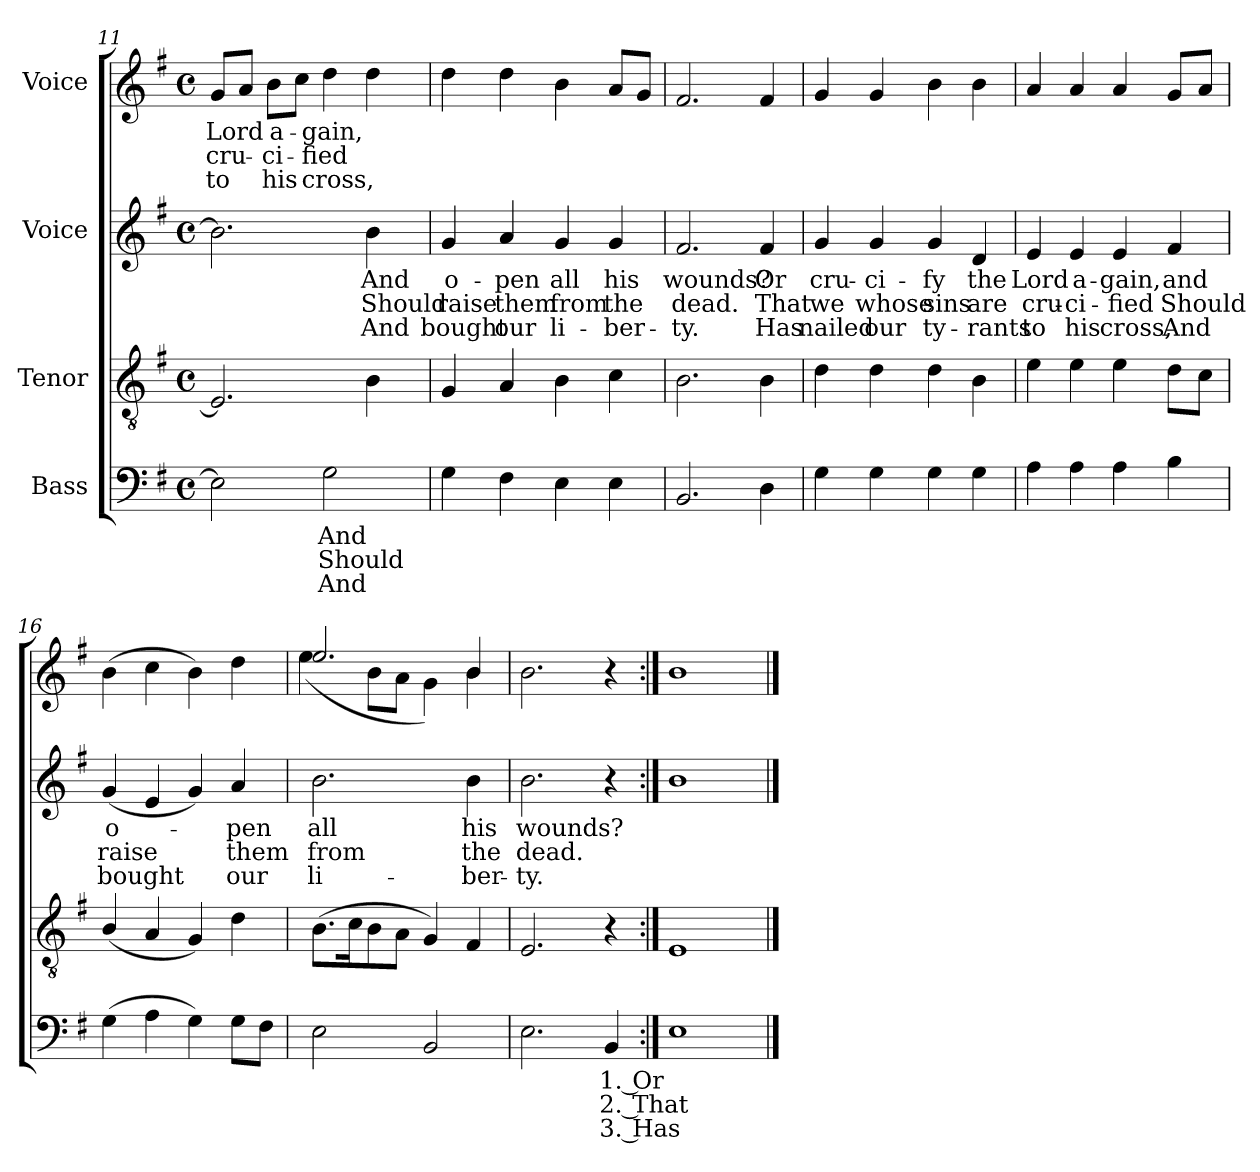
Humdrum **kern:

**kern	**text	**text	**text	**kern	**kern	**text	**text	**text	**kern	**text	**text	**text
*part4	*part4	*part4	*part4	*part3	*part2	*part2	*part2	*part2	*part1	*part1	*part1	*part1
*staff4	*staff4	*staff4	*staff4	*staff3	*staff2	*staff2	*staff2	*staff2	*staff1	*staff1	*staff1	*staff1
*I"Bass	*	*	*	*I"Tenor	*I"Voice	*	*	*	*I"Voice	*	*	*
*clefF4	*	*	*	*clefGv2	*clefG2	*	*	*	*clefG2	*	*	*
*k[f#]	*	*	*	*k[f#]	*k[f#]	*	*	*	*k[f#]	*	*	*
*M4/4	*	*	*	*M4/4	*M4/4	*	*	*	*M4/4	*	*	*
*met(c)	*	*	*	*met(c)	*met(c)	*	*	*	*met(c)	*	*	*
=11	=11	=11	=11	=11	=11	=11	=11	=11	=11	=11	=11	=11
2E\]	.	.	.	2.E/]	2.b\]	.	.	.	8g/L	Lord	cru-	to
.	.	.	.	.	.	.	.	.	8a/J	.	.	.
.	.	.	.	.	.	.	.	.	8b\L	a-	-ci-	his
.	.	.	.	.	.	.	.	.	8cc\J	.	.	.
2G\	And	Should	And	.	.	.	.	.	4dd\	-gain,	-fied	cross,
.	.	.	.	4B\	4b\	And	Should	And	4dd\	.	.	.
=12	=12	=12	=12	=12	=12	=12	=12	=12	=12	=12	=12	=12
4G\	.	.	.	4G/	4g/	o-	raise	bought	4dd\	.	.	.
4F#\	.	.	.	4A/	4a/	-pen	them	our	4dd\	.	.	.
4E\	.	.	.	4B\	4g/	all	from	li-	4b\	.	.	.
4E\	.	.	.	4c\	4g/	his	the	-ber-	8a/L	.	.	.
.	.	.	.	.	.	.	.	.	8g/J	.	.	.
!!LO:LB:g=z
=13	=13	=13	=13	=13	=13	=13	=13	=13	=13	=13	=13	=13
2.BB/	.	.	.	2.B\	2.f#/	wounds?	dead.	-ty.	2.f#/	.	.	.
4D\	.	.	.	4B\	4f#/	Or	That	Has	4f#/	.	.	.
=14	=14	=14	=14	=14	=14	=14	=14	=14	=14	=14	=14	=14
4G\	.	.	.	4d\	4g/	cru-	we	nailed	4g/	.	.	.
4G\	.	.	.	4d\	4g/	-ci-	whose	our	4g/	.	.	.
4G\	.	.	.	4d\	4g/	-fy	sins	ty-	4b\	.	.	.
4G\	.	.	.	4B\	4d/	the	are	-rants	4b\	.	.	.
=15	=15	=15	=15	=15	=15	=15	=15	=15	=15	=15	=15	=15
4A\	.	.	.	4e\	4e/	Lord	cru-	to	4a/	.	.	.
4A\	.	.	.	4e\	4e/	a-	-ci-	his	4a/	.	.	.
4A\	.	.	.	4e\	4e/	-gain,	-fied	cross,	4a/	.	.	.
4B\	.	.	.	8d\L	4f#/	and	Should	And	8g/L	.	.	.
.	.	.	.	8c\J	.	.	.	.	8a/J	.	.	.
=16	=16	=16	=16	=16	=16	=16	=16	=16	=16	=16	=16	=16
(4G\	.	.	.	(4B/	(4g/	o-	raise	bought	(4b\	.	.	.
4A\	.	.	.	4A/	4e/	.	.	.	4cc\	.	.	.
4G\)	.	.	.	4G/)	4g/)	.	.	.	4b\)	.	.	.
8G\L	.	.	.	4d\	4a/	-pen	them	our	4dd\	.	.	.
8F#\J	.	.	.	.	.	.	.	.	.	.	.	.
=17	=17	=17	=17	=17	=17	=17	=17	=17	=17	=17	=17	=17
*	*	*	*	*	*	*	*	*	*^	*	*	*
2E\	.	.	.	(8.B\L	2.b\	all	from	li-	2.ee/	(>4ee\	.	.	.
.	.	.	.	16c\K	.	.	.	.	.	.	.	.	.
.	.	.	.	8B\	.	.	.	.	.	8b\L	.	.	.
.	.	.	.	8A\J	.	.	.	.	.	8a\J	.	.	.
2BB/	.	.	.	4G/)	.	.	.	.	.	4g\)	.	.	.
.	.	.	.	4F#/	4b\	his	the	-ber-	4b/	4b\	.	.	.
*	*	*	*	*	*	*	*	*	*v	*v	*	*	*
=18	=18	=18	=18	=18	=18	=18	=18	=18	=18	=18	=18	=18
2.E\	.	.	.	2.E/	2.b\	wounds?	dead.	-ty.	2.b\	.	.	.
4BB/	1. Or	2. That	3. Has	4r	4r	.	.	.	4r	.	.	.
=19:|!	=19:|!	=19:|!	=19:|!	=19:|!	=19:|!	=19:|!	=19:|!	=19:|!	=19:|!	=19:|!	=19:|!	=19:|!
1E	.	.	.	1E	1b	.	.	.	1b	.	.	.
==	==	==	==	==	==	==	==	==	==	==	==	==
*-	*-	*-	*-	*-	*-	*-	*-	*-	*-	*-	*-	*-
